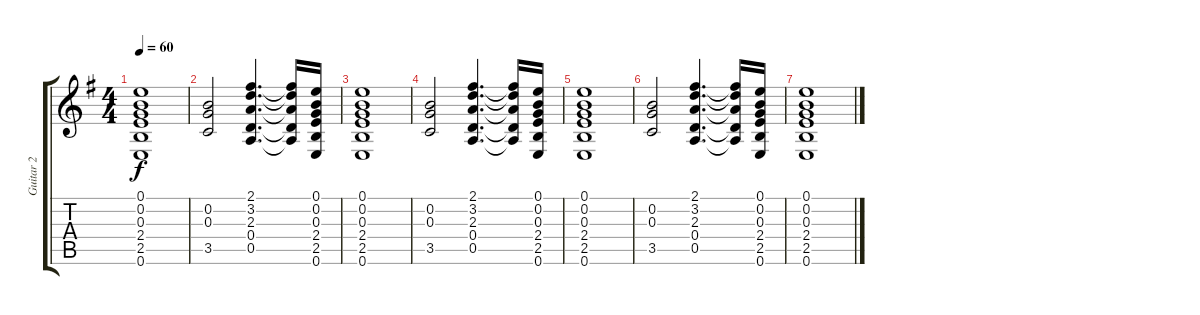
\track ("Guitar 2" "Guitar 2") {instrument distortionguitar}
\staff {score tabs}
\tuning (E4 B3 G3 D3 A2 E2) {hide}
\ts (4 4)
\tempo 60
\clef g2
\ks g
(0.1 0.2 0.3 2.4 2.5 0.6).1{dy f} |
(0.2 0.3 3.5).2 (2.1 3.2 2.3 0.4 0.5).4{d} (2.1{t} 3.2{t} 2.3{t} 0.4{t} 0.5{t}).16 (0.1 0.2 0.3 2.4 2.5 0.6).16 |
(0.1 0.2 0.3 2.4 2.5 0.6).1 |
(0.2 0.3 3.5).2 (2.1 3.2 2.3 0.4 0.5).4{d} (2.1{t} 3.2{t} 2.3{t} 0.4{t} 0.5{t}).16 (0.1 0.2 0.3 2.4 2.5 0.6).16 |
(0.1 0.2 0.3 2.4 2.5 0.6).1 |
(0.2 0.3 3.5).2 (2.1 3.2 2.3 0.4 0.5).4{d} (2.1{t} 3.2{t} 2.3{t} 0.4{t} 0.5{t}).16 (0.1 0.2 0.3 2.4 2.5 0.6).16 |
(0.1 0.2 0.3 2.4 2.5 0.6).1
